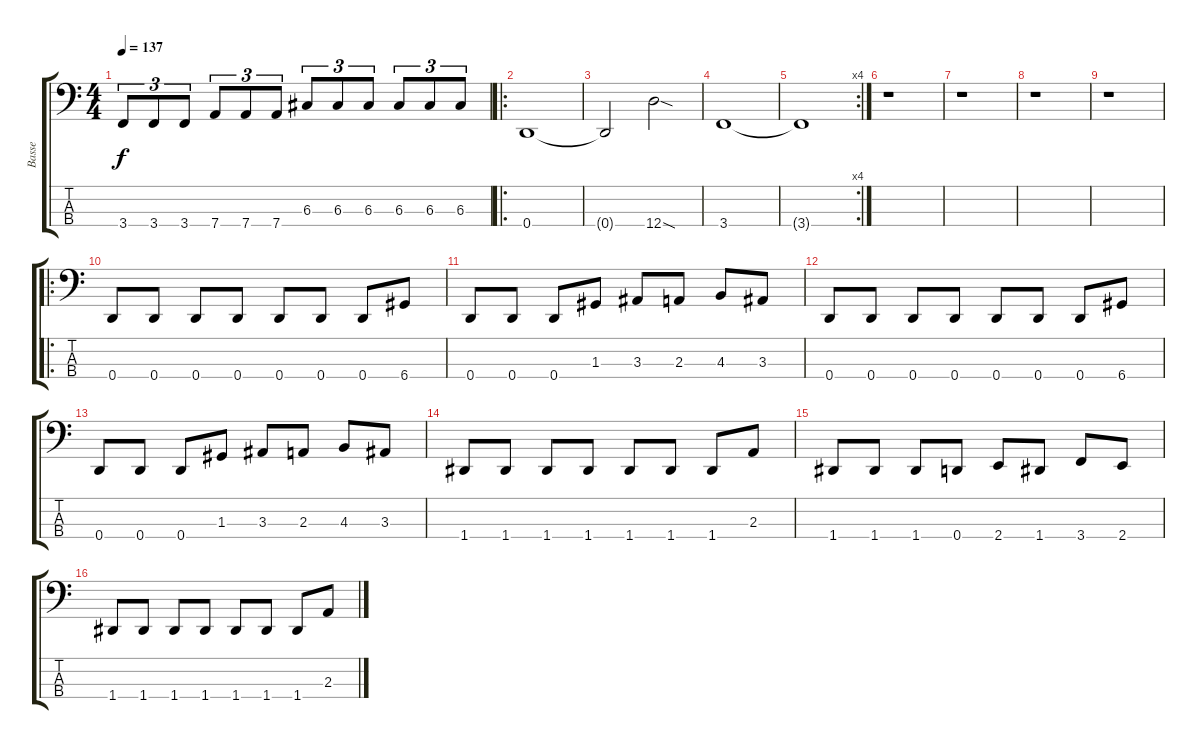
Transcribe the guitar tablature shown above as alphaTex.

\track ("Basse" "Basse") {instrument electricbassfinger}
\staff {score tabs}
\tuning (F2 C2 G1 D1) {hide}
\ts (4 4)
\tempo 137
\clef f4
\ks c
3.4.8{tu (3 2) dy f} 3.4.8{tu (3 2)} 3.4.8{tu (3 2)} 7.4.8{tu (3 2)} 7.4.8{tu (3 2)} 7.4.8{tu (3 2)} 6.3.8{tu (3 2)} 6.3.8{tu (3 2)} 6.3.8{tu (3 2)} 6.3.8{tu (3 2)} 6.3.8{tu (3 2)} 6.3.8{tu (3 2)} |
\ro
0.4.1 |
0.4{t}.2 12.4{sod}.2 |
3.4.1 |
\rc 4
3.4{t}.1 |
r.1 |
r.1 |
r.1 |
r.1 |
\ro
0.4.8 0.4.8 0.4.8 0.4.8 0.4.8 0.4.8 0.4.8 6.4.8 |
0.4.8 0.4.8 0.4.8 1.3.8 3.3.8 2.3.8 4.3.8 3.3.8 |
0.4.8 0.4.8 0.4.8 0.4.8 0.4.8 0.4.8 0.4.8 6.4.8 |
0.4.8 0.4.8 0.4.8 1.3.8 3.3.8 2.3.8 4.3.8 3.3.8 |
1.4.8 1.4.8 1.4.8 1.4.8 1.4.8 1.4.8 1.4.8 2.3.8 |
1.4.8 1.4.8 1.4.8 0.4.8 2.4.8 1.4.8 3.4.8 2.4.8 |
1.4.8 1.4.8 1.4.8 1.4.8 1.4.8 1.4.8 1.4.8 2.3.8
